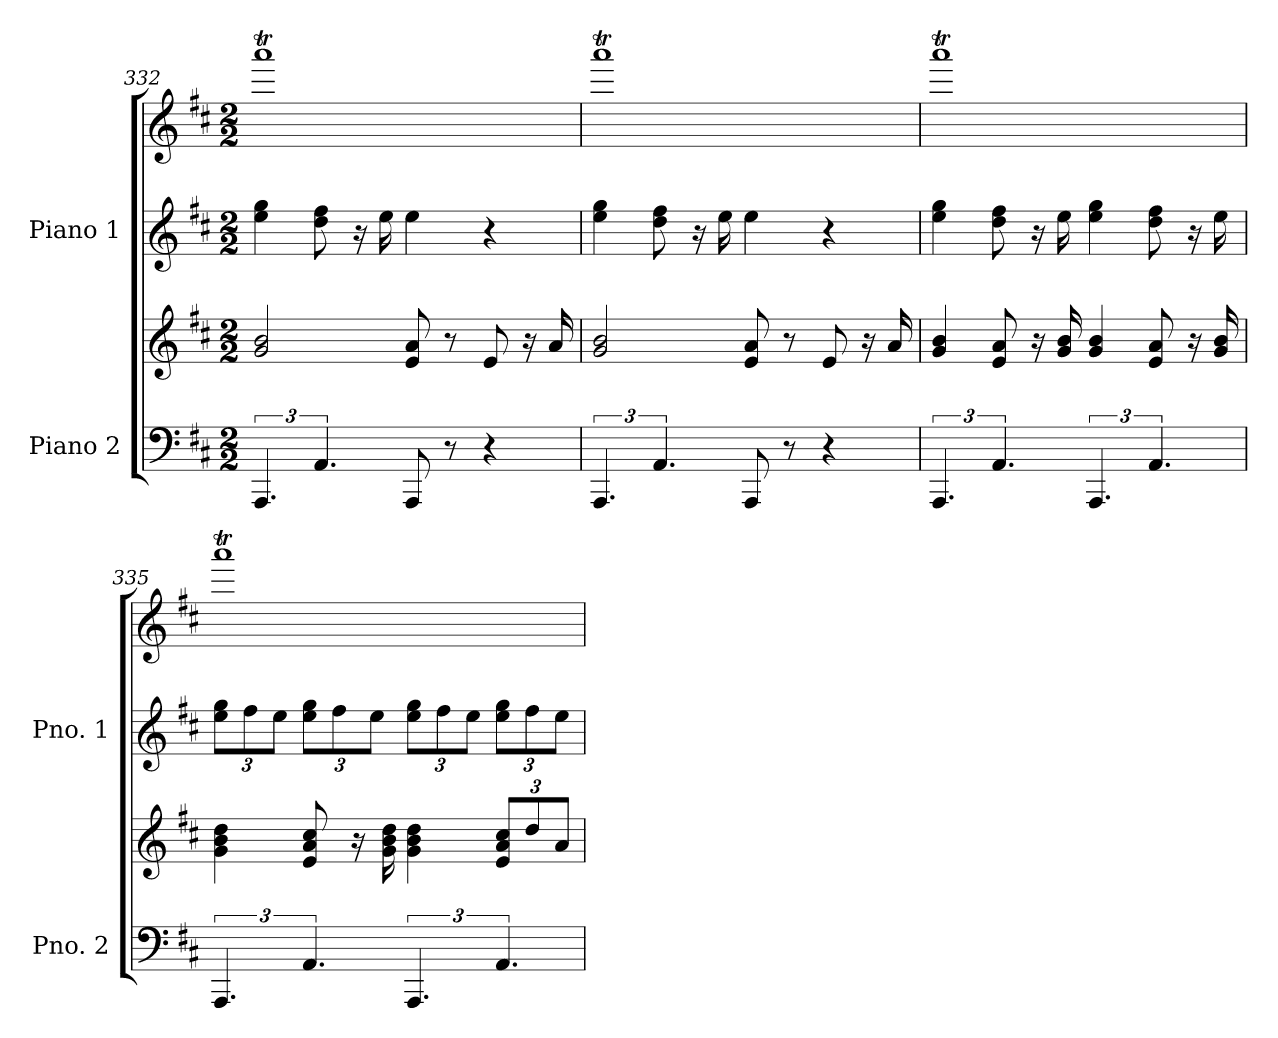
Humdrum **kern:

**kern	**kern	**kern	**kern
*part2	*part2	*part1	*part1
*staff4	*staff3	*staff2	*staff1
*I"Piano 2	*	*I"Piano 1	*
*I'Pno. 2	*	*I'Pno. 1	*
*clefF4	*clefG2	*clefG2	*clefG2
*k[f#c#]	*k[f#c#]	*k[f#c#]	*k[f#c#]
*M2/2	*M2/2	*M2/2	*M2/2
=332	=332	=332	=332
6.AAA/	2g/ 2b/	4ee\ 4gg\	1aaaT
6.AA/	.	8dd\ 8ff#\	.
.	.	16r	.
.	.	16ee\	.
8AAA/	8e/ 8a/	4ee\	.
8r	8r	.	.
4r	8e/	4r	.
.	16r	.	.
.	16a/	.	.
!!LO:PB:g=z
=333	=333	=333	=333
6.AAA/	2g/ 2b/	4ee\ 4gg\	1aaaT
6.AA/	.	8dd\ 8ff#\	.
.	.	16r	.
.	.	16ee\	.
8AAA/	8e/ 8a/	4ee\	.
8r	8r	.	.
4r	8e/	4r	.
.	16r	.	.
.	16a/	.	.
=334	=334	=334	=334
6.AAA/	4g/ 4b/	4ee\ 4gg\	1aaaT
6.AA/	8e/ 8a/	8dd\ 8ff#\	.
.	16r	16r	.
.	16g/ 16b/	16ee\	.
6.AAA/	4g/ 4b/	4ee\ 4gg\	.
6.AA/	8e/ 8a/	8dd\ 8ff#\	.
.	16r	16r	.
.	16g/ 16b/	16ee\	.
=335	=335	=335	=335
*	*	*Xbrackettup	*
6.AAA/	4g\ 4b\ 4dd\	12ee\ 12gg\L	1aaaT
.	.	12ff#\	.
.	.	12ee\J	.
6.AA/	8e/ 8a/ 8cc#/	12ee\ 12gg\L	.
.	.	12ff#\	.
.	16r	.	.
.	.	12ee\J	.
.	16g\ 16b\ 16dd\	.	.
6.AAA/	4g\ 4b\ 4dd\	12ee\ 12gg\L	.
.	.	12ff#\	.
.	.	12ee\J	.
*	*Xbrackettup	*	*
6.AA/	12e/ 12a/ 12cc#/L	12ee\ 12gg\L	.
.	12dd/	12ff#\	.
.	12a/J	12ee\J	.
=	=	=	=
*-	*-	*-	*-
